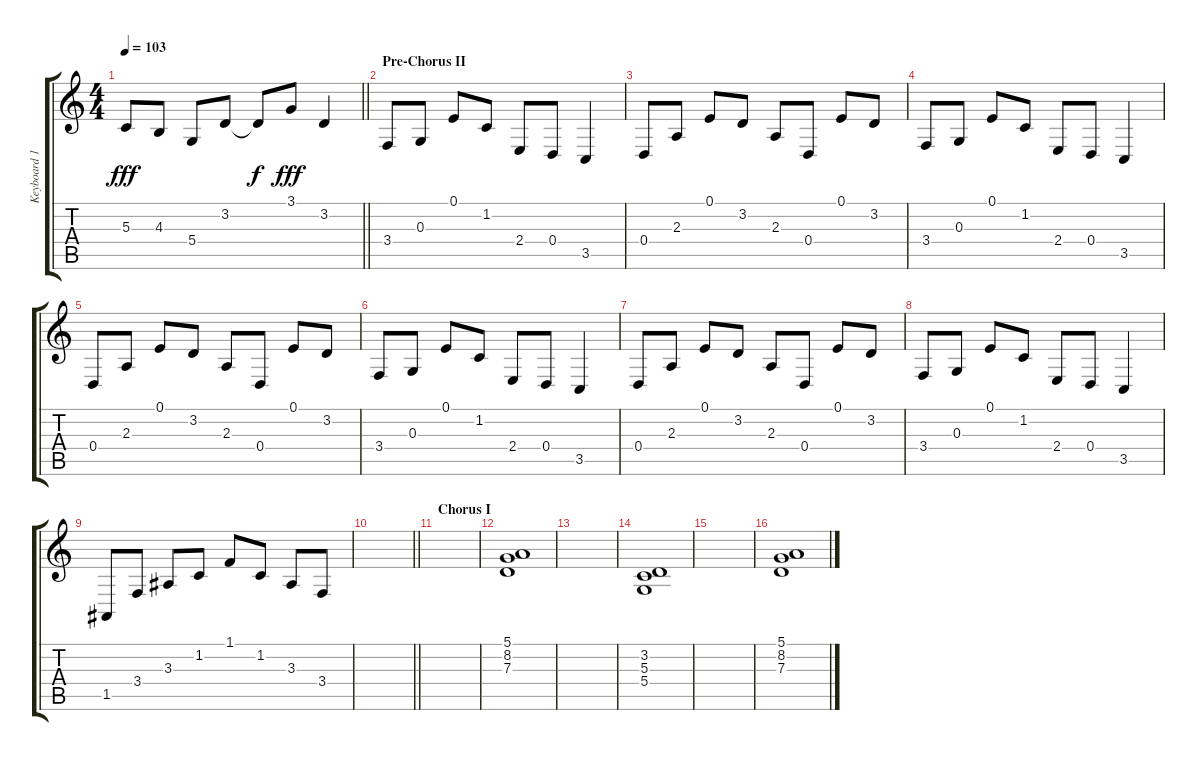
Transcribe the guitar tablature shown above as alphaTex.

\track ("Keyboard 1" "Keyboard 1") {instrument stringensemble1}
\staff {score tabs}
\tuning (E4 B3 G3 D3 A2 D2) {hide}
\ts (4 4)
\tempo 103
\clef g2
\barLineRight lightlight
\ks c
5.3.8{dy fff} 4.3.8 5.4.8 3.2.8 3.2{t}.8{dy f} 3.1.8{dy fff} 3.2.4 |
\section ("" "Pre-Chorus II")
3.4.8 0.3.8 0.1.8 1.2.8 2.4.8 0.4.8 3.5.4 |
0.4.8 2.3.8 0.1.8 3.2.8 2.3.8 0.4.8 0.1.8 3.2.8 |
3.4.8 0.3.8 0.1.8 1.2.8 2.4.8 0.4.8 3.5.4 |
0.4.8 2.3.8 0.1.8 3.2.8 2.3.8 0.4.8 0.1.8 3.2.8 |
3.4.8 0.3.8 0.1.8 1.2.8 2.4.8 0.4.8 3.5.4 |
0.4.8 2.3.8 0.1.8 3.2.8 2.3.8 0.4.8 0.1.8 3.2.8 |
3.4.8 0.3.8 0.1.8 1.2.8 2.4.8 0.4.8 3.5.4 |
1.5.8 3.4.8 3.3.8 1.2.8 1.1.8 1.2.8 3.3.8 3.4.8 |
\barLineRight lightlight
|
\section ("" "Chorus I")
|
(5.1 8.2 7.3).1{instrument tremolostrings} |
|
(3.2 5.3 5.4).1 |
|
(5.1 8.2 7.3).1
